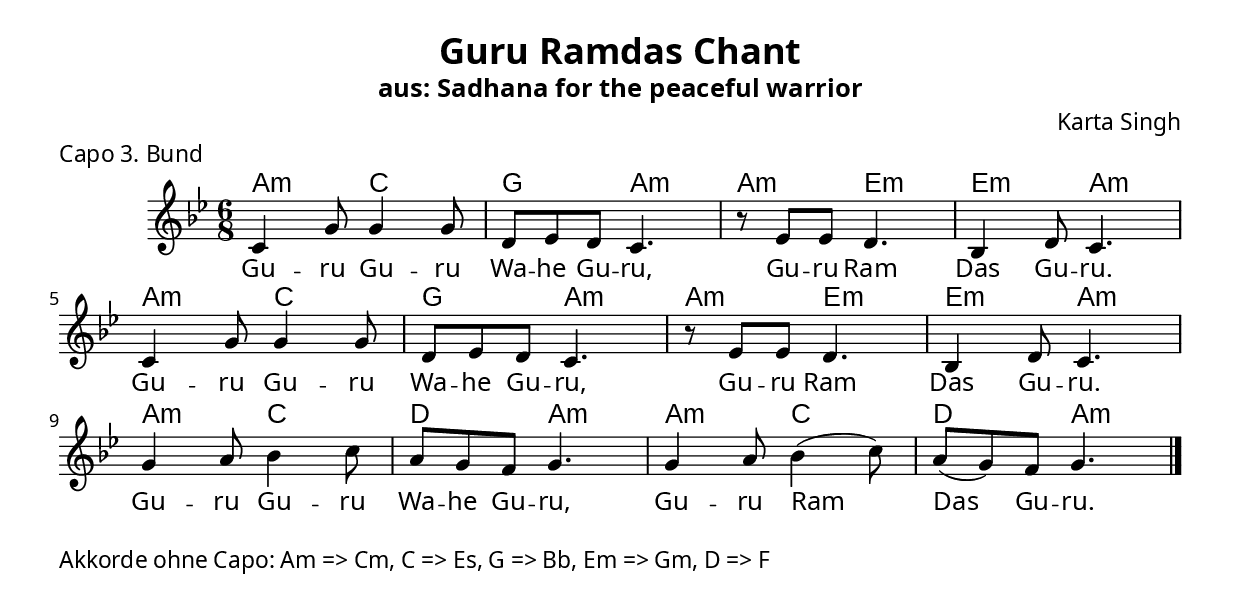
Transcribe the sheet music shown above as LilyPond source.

\include "deutsch.ly"
\version "2.18.0"
\include "../paper.ily"


melodie =  \relative c' {
  c4 g'8 g4 g8 | d8 es d c4. |
  r8 es8 es d4. | b4 d8 c4. | \break
  c4 g'8 g4 g8 | d8 es d c4. |
  r8 es8 es d4. | b4 d8 c4. | \break
  g'4 a8 b4 c8 | a g f g4. |
  g4 a8 b4( c8) | a( g) f g4. |
    \bar "|."
   
}

textI = \lyricmode {
  Gu -- ru Gu -- ru Wa -- he Gu -- ru,  Gu -- ru Ram Das Gu -- ru.
  Gu -- ru Gu -- ru Wa -- he Gu -- ru,  Gu -- ru Ram Das Gu -- ru.
  Gu -- ru Gu -- ru Wa -- he Gu -- ru,  Gu -- ru Ram Das Gu -- ru.
}


chordSymbols = \chordmode {
  \semiGermanChords
  a4.:m c g  a:m |
  a:m e:m e:m a:m  |

  a4.:m c g  a:m |
  a:m e:m e:m a:m  |

  a:m c d a:m |
  a:m c d a:m
}

\score { 
       <<
	 \context ChordNames {
	   \set Score.markFormatter = #format-mark-box-letters
	   \chordSymbols
	 }
	 \new Staff {
	    \time 6/8
	    \key g \minor
	     \new Voice = "mel" { \melodie  \bar "|." }
	   }
	   \new Lyrics \lyricsto "mel" {
	     \textI
	   }
       >>
	\layout {
	  \context {\Staff \RemoveEmptyStaves }
	}
       \header {
	 title = "Guru Ramdas Chant"
	 composer = "Karta Singh"
	 subtitle = "aus: Sadhana for the peaceful warrior"
	 meter = "Capo 3. Bund"
       }
     }
\markup{Akkorde ohne Capo: Am => Cm, C => Es, G => Bb, Em => Gm, D => F}